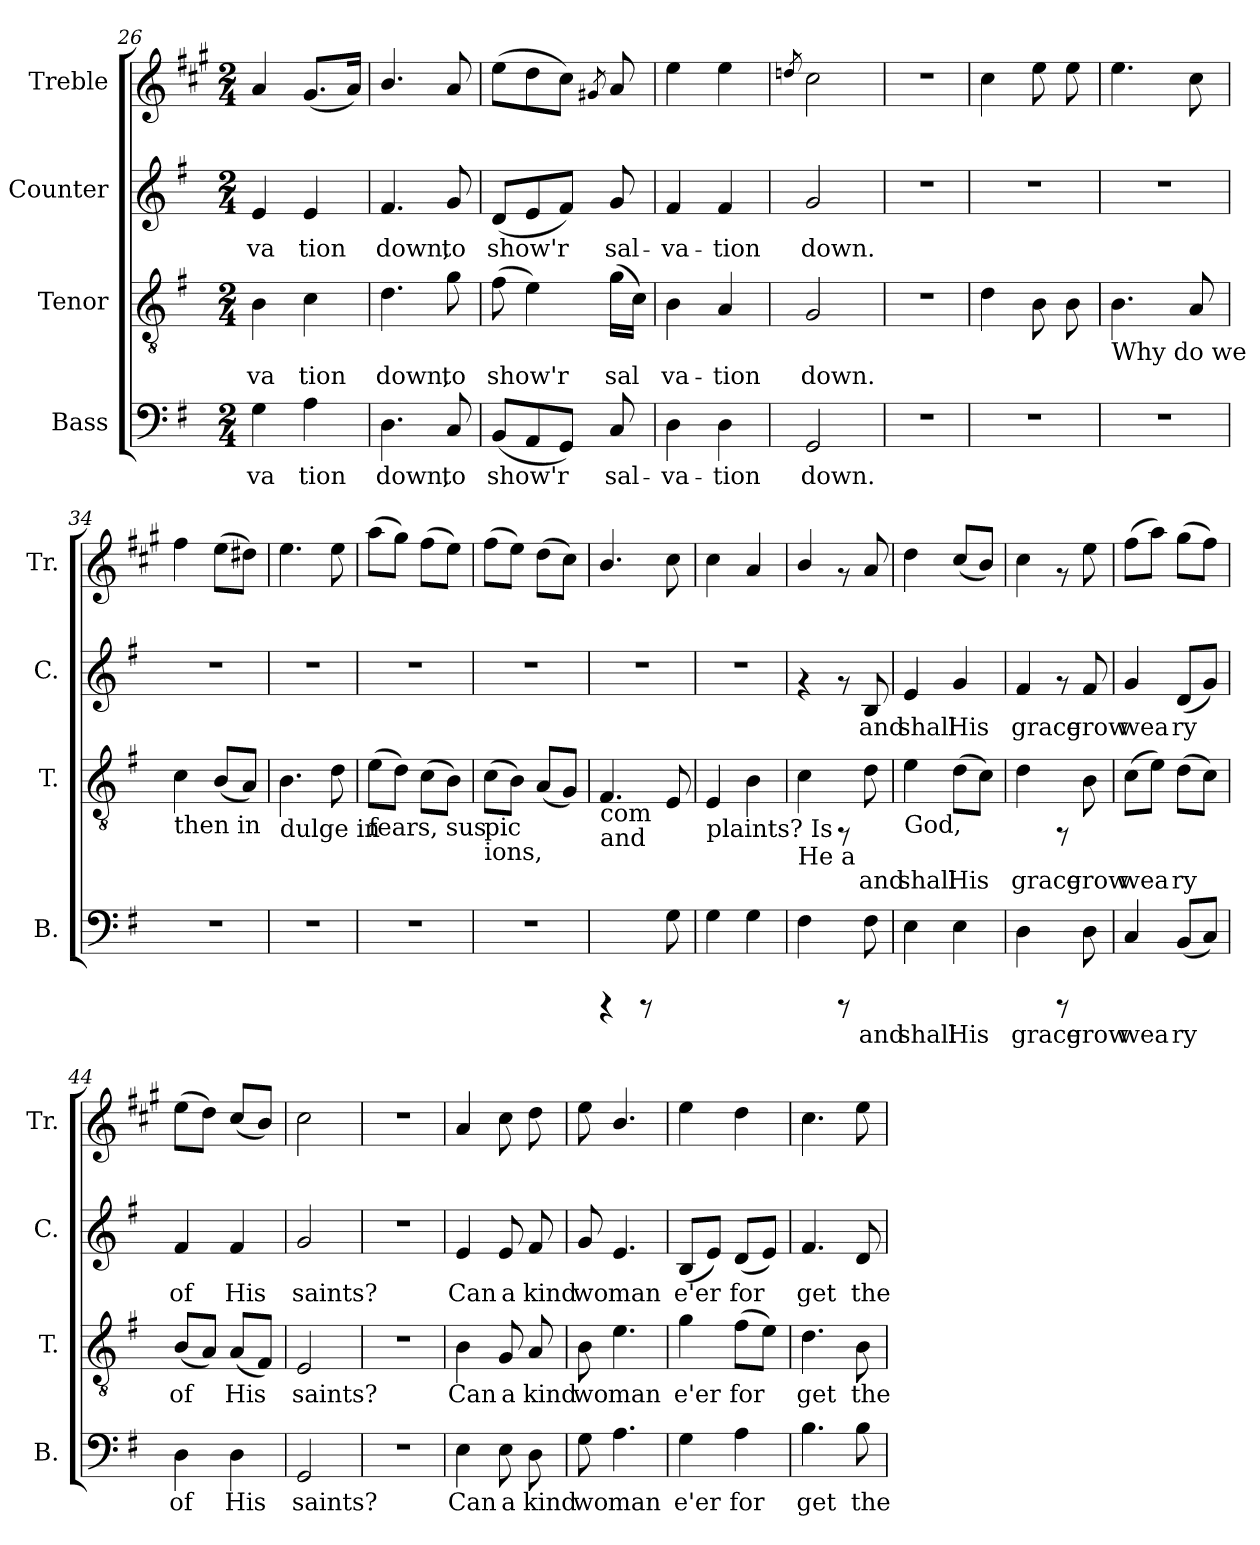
**kern	**text	**kern	**text	**kern	**text	**kern
*part4	*part4	*part3	*part3	*part2	*part2	*part1
*staff4	*staff4	*staff3	*staff3	*staff2	*staff2	*staff1
*I"Bass	*	*I"Tenor	*	*I"Counter	*	*I"Treble
*I'B.	*	*I'T.	*	*I'C.	*	*I'Tr.
*clefF4	*	*clefGv2	*	*clefG2	*	*clefG2
*	*	*	*	*	*	*ITrd1c2
*k[f#]	*	*k[f#]	*	*k[f#]	*	*k[f#]
*G:	*	*G:	*	*G:	*	*G:
*M2/4	*	*M2/4	*	*M2/4	*	*M2/4
=26	=26	=26	=26	=26	=26	=26
!	!LO:LY:a:cj	!	!LO:LY:a:cj	!	!LO:LY:b:cj	!
4G\	va	4B\	va	4e/	va	4g/
!	!LO:LY:a:cj	!	!LO:LY:a:cj	!	!LO:LY:b:cj	!
4A\	tion	4c\	tion	4e/	tion	(<8.f#/L
.	.	.	.	.	.	16g/J)
=27	=27	=27	=27	=27	=27	=27
!	!LO:LY:a:cj	!	!LO:LY:a:cj	!	!LO:LY:b:cj	!
4.D\	down,	4.d\	down,	4.f#/	down,	4.a/
!	!LO:LY:a:cj	!	!LO:LY:a:cj	!	!LO:LY:b:cj	!
8C/	to	8g\	to	8g/	to	8g/
!!LO:PB:g=z
=28	=28	=28	=28	=28	=28	=28
!	!LO:LY:a:cj	!	!LO:LY:a:cj	!	!LO:LY:b:cj	!
(<8BB/L	show'r	(>8f#\	show'r	(<8d/L	show'r	(>8dd\L
!	!LO:LY:a:cj	!	!LO:LY:a:cj	!	!LO:LY:b:cj	!
8AA/	.	4e\)	.	8e/	.	8cc\
!	!LO:LY:a:cj	!	!	!	!LO:LY:b:cj	!
8GG/J)	.	.	.	8f#/J)	.	8b\J)
.	.	.	.	.	.	8qf#X/
!	!LO:LY:a:cj	!	!LO:LY:a:cj	!	!LO:LY:b:cj	!
8C/	sal-	(>16g\L	sal-	8g/	sal-	8g/
!	!	!	!LO:LY:a:cj	!	!	!
.	.	16c\J)	--	.	.	.
=29	=29	=29	=29	=29	=29	=29
!	!LO:LY:a:cj	!	!LO:LY:a:cj	!	!LO:LY:b:cj	!
4D\	-va-	4B\	-va-	4f#/	-va-	4dd\
!	!LO:LY:a:cj	!	!LO:LY:a:cj	!	!LO:LY:b:cj	!
4D\	-tion	4A/	-tion	4f#/	-tion	4dd\
=30	=30	=30	=30	=30	=30	=30
.	.	.	.	.	.	8qccn/
!	!LO:LY:a:cj	!	!LO:LY:a:cj	!	!LO:LY:b:cj	!
2GG/	down.	2G/	down.	2g/	down.	2b\
=31	=31	=31	=31	=31	=31	=31
2r	.	2r	.	2r	.	2r
=32	=32	=32	=32	=32	=32	=32
!	!	!	!LO:LY:a:cj	!	!	!
2r	.	4d\	.	2r	.	4b\
!	!	!	!LO:LY:a:cj	!	!	!
.	.	8B\	.	.	.	8dd\
!	!	!	!LO:LY:a:cj	!	!	!
.	.	8B\	.	.	.	8dd\
=33	=33	=33	=33	=33	=33	=33
!	!	!LO:TX:b:t=Why do we	!	!	!	!
!	!	!	!LO:LY:a:cj	!	!	!
2r	.	4.B\	.	2r	.	4.dd\
!	!	!	!LO:LY:a:cj	!	!	!
.	.	8A/	.	.	.	8b\
=34	=34	=34	=34	=34	=34	=34
!	!	!LO:TX:b:t=then in	!	!	!	!
!	!	!	!LO:LY:a:cj	!	!	!
2r	.	4c\	.	2r	.	4ee\
!	!	!	!LO:LY:a:cj	!	!	!
.	.	(<8B/L	.	.	.	(>8dd\L
!	!	!	!LO:LY:a:cj	!	!	!
.	.	8A/J)	.	.	.	8cc#X\J)
=35	=35	=35	=35	=35	=35	=35
!	!	!LO:TX:b:t=dulge in	!	!	!	!
!	!	!	!LO:LY:a:cj	!	!	!
2r	.	4.B\	.	2r	.	4.dd\
!	!	!	!LO:LY:a:cj	!	!	!
.	.	8d\	.	.	.	8dd\
!!LO:LB:g=z
=36	=36	=36	=36	=36	=36	=36
!	!	!LO:TX:b:t=fears, sus	!	!	!	!
!	!	!	!LO:LY:a:cj	!	!	!
2r	.	(>8e\L	.	2r	.	(>8gg\L
!	!	!	!LO:LY:a:cj	!	!	!
.	.	8d\J)	.	.	.	8ff#\J)
!	!	!	!LO:LY:a:cj	!	!	!
.	.	(>8c\L	.	.	.	(>8ee\L
!	!	!	!LO:LY:a:cj	!	!	!
.	.	8B\J)	.	.	.	8dd\J)
=37	=37	=37	=37	=37	=37	=37
!	!	!LO:TX:b:t=pic	!	!	!	!
!	!	!LO:TX:b:t=ions,	!	!	!	!
!	!	!	!LO:LY:a:cj	!	!	!
2r	.	(>8c\L	.	2r	.	(>8ee\L
!	!	!	!LO:LY:a:cj	!	!	!
.	.	8B\J)	.	.	.	8dd\J)
!	!	!	!LO:LY:a:cj	!	!	!
.	.	(<8A/L	.	.	.	(>8cc\L
!	!	!	!LO:LY:a:cj	!	!	!
.	.	8G/J)	.	.	.	8b\J)
=38	=38	=38	=38	=38	=38	=38
!	!	!LO:TX:b:t=com	!	!	!	!
!	!	!LO:TX:b:t=and	!	!	!	!
!	!	!	!LO:LY:a:cj	!	!	!
4rCCC	.	4.F#/	.	2r	.	4.a/
8rCCC	.	.	.	.	.	.
!	!LO:LY:a:cj	!	!LO:LY:a:cj	!	!	!
8G\	.	8E/	.	.	.	8b\
=39	=39	=39	=39	=39	=39	=39
!	!	!LO:TX:b:t=plaints? Is	!	!	!	!
!	!LO:LY:a:cj	!	!LO:LY:a:cj	!	!	!
4G\	.	4E/	.	2r	.	4b\
!	!LO:LY:a:cj	!	!LO:LY:a:cj	!	!	!
4G\	.	4B\	.	.	.	4g/
=40	=40	=40	=40	=40	=40	=40
!	!	!LO:TX:b:t=He a	!	!	!	!
!	!LO:LY:a:cj	!	!LO:LY:a:cj	!	!	!
4F#\	.	4c\	.	4rf	.	4a/
8rCCC	.	8rFF	.	8rf	.	8rf
!	!LO:LY:a:cj	!	!LO:LY:a:cj	!	!LO:LY:b:cj	!
8F#\	and	8d\	and	8B/	and	8g/
=41	=41	=41	=41	=41	=41	=41
!	!	!LO:TX:b:t=God,	!	!	!	!
!	!LO:LY:a:cj	!	!LO:LY:a:cj	!	!LO:LY:b:cj	!
4E\	shall	4e\	shall	4e/	shall	4cc\
!	!LO:LY:a:cj	!	!LO:LY:a:cj	!	!LO:LY:b:cj	!
4E\	His	(>8d\L	His	4g/	His	(<8b/L
!	!	!	!LO:LY:a:cj	!	!	!
.	.	8c\J)	.	.	.	8a/J)
=42	=42	=42	=42	=42	=42	=42
!	!LO:LY:a:cj	!	!LO:LY:a:cj	!	!LO:LY:b:cj	!
4D\	grace	4d\	grace	4f#/	grace	4b\
8rCCC	.	8rFF	.	8rf	.	8rf
!	!LO:LY:a:cj	!	!LO:LY:a:cj	!	!LO:LY:b:cj	!
8D\	grow	8B\	grow	8f#/	grow	8dd\
!!LO:LB:g=z
=43	=43	=43	=43	=43	=43	=43
!	!LO:LY:a:cj	!	!LO:LY:a:cj	!	!LO:LY:b:cj	!
4C/	wea	(>8c\L	wea	4g/	wea	(>8ee\L
!	!	!	!LO:LY:a:cj	!	!	!
.	.	8e\J)	.	.	.	8gg\J)
!	!LO:LY:a:cj	!	!LO:LY:a:cj	!	!LO:LY:b:cj	!
(<8BB/L	ry	(>8d\L	ry	(<8d/L	ry	(>8ff#\L
!	!LO:LY:a:cj	!	!LO:LY:a:cj	!	!LO:LY:b:cj	!
8C/J)	.	8c\J)	.	8g/J)	.	8ee\J)
=44	=44	=44	=44	=44	=44	=44
!	!LO:LY:a:cj	!	!LO:LY:a:cj	!	!LO:LY:b:cj	!
4D\	of	(<8B/L	of	4f#/	of	(>8dd\L
!	!	!	!LO:LY:a:cj	!	!	!
.	.	8A/J)	.	.	.	8cc\J)
!	!LO:LY:a:cj	!	!LO:LY:a:cj	!	!LO:LY:b:cj	!
4D\	His	(<8A/L	His	4f#/	His	(<8b/L
!	!	!	!LO:LY:a:cj	!	!	!
.	.	8F#/J)	.	.	.	8a/J)
=45	=45	=45	=45	=45	=45	=45
!	!LO:LY:a:cj	!	!LO:LY:a:cj	!	!LO:LY:b:cj	!
2GG/	saints?	2E/	saints?	2g/	saints?	2b\
=46	=46	=46	=46	=46	=46	=46
2r	.	2r	.	2r	.	2r
=47	=47	=47	=47	=47	=47	=47
!	!LO:LY:a:cj	!	!LO:LY:a:cj	!	!LO:LY:b:cj	!
4E\	Can	4B\	Can	4e/	Can	4g/
!	!LO:LY:a:cj	!	!LO:LY:a:cj	!	!LO:LY:b:cj	!
8E\	a	8G/	a	8e/	a	8b\
!	!LO:LY:a:cj	!	!LO:LY:a:cj	!	!LO:LY:b:cj	!
8D\	kind	8A/	kind	8f#/	kind	8cc\
=48	=48	=48	=48	=48	=48	=48
!	!LO:LY:a:cj	!	!LO:LY:a:cj	!	!LO:LY:b:cj	!
8G\	wo	8B\	wo	8g/	wo	8dd\
!	!LO:LY:a:cj	!	!LO:LY:a:cj	!	!LO:LY:b:cj	!
4.A\	man	4.e\	man	4.e/	man	4.a/
=49	=49	=49	=49	=49	=49	=49
!	!LO:LY:a:cj	!	!LO:LY:a:cj	!	!LO:LY:b:cj	!
4G\	e'er	4g\	e'er	(<8B/L	e'er	4dd\
!	!	!	!	!	!LO:LY:b:cj	!
.	.	.	.	8e/J)	.	.
!	!LO:LY:a:cj	!	!LO:LY:a:cj	!	!LO:LY:b:cj	!
4A\	for	(>8f#\L	for	(<8d/L	for	4cc\
!	!	!	!LO:LY:a:cj	!	!LO:LY:b:cj	!
.	.	8e\J)	.	8e/J)	.	.
=50	=50	=50	=50	=50	=50	=50
!	!LO:LY:a:cj	!	!LO:LY:a:cj	!	!LO:LY:b:cj	!
4.B\	get	4.d\	get	4.f#/	get	4.b\
!	!LO:LY:a:cj	!	!LO:LY:a:cj	!	!LO:LY:b:cj	!
8B\	the	8B\	the	8d/	the	8dd\
=	=	=	=	=	=	=
*-	*-	*-	*-	*-	*-	*-
